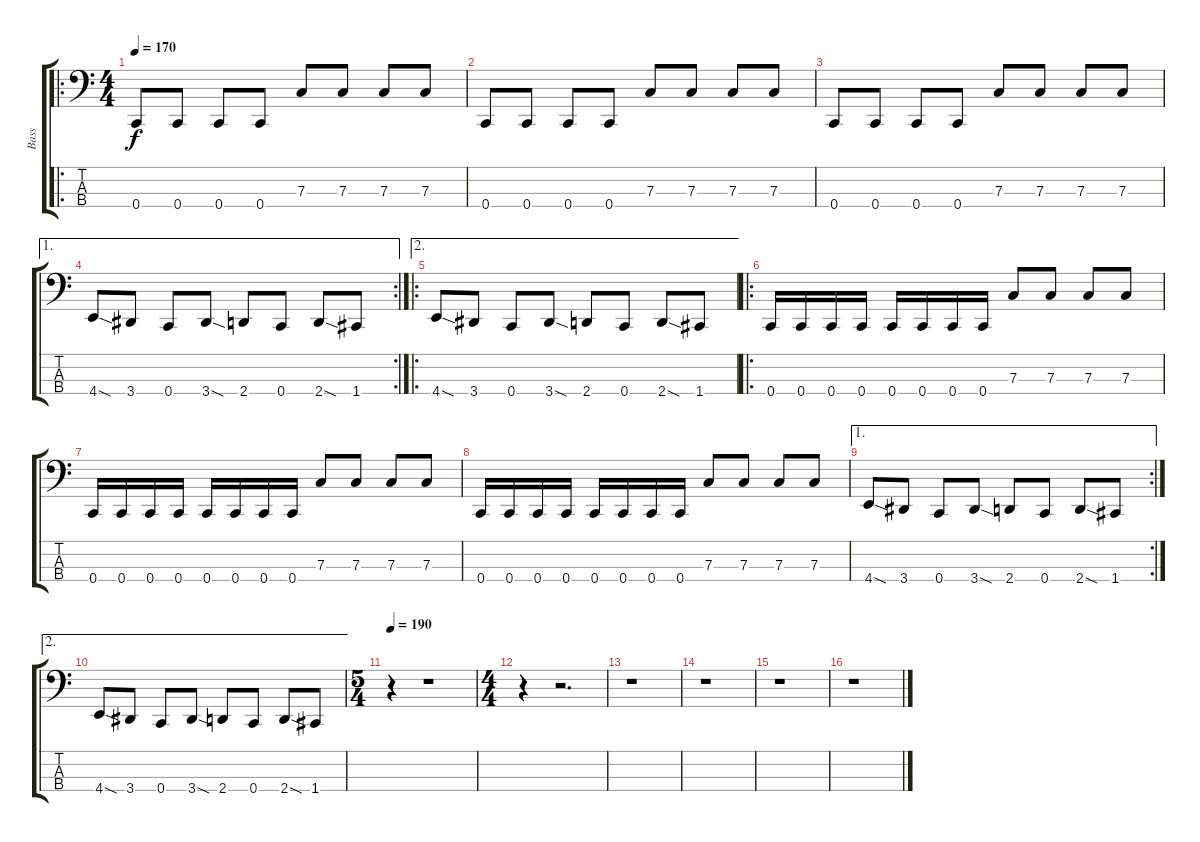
\track ("Bass" "Bass") {instrument electricbasspick}
\staff {score tabs}
\tuning (Eb2 Bb1 F1 C1) {hide}
\ro
\ts (4 4)
\tempo 170
\clef f4
\ks c
0.4.8{dy f instrument electricbasspick} 0.4.8 0.4.8 0.4.8 7.3.8 7.3.8 7.3.8 7.3.8 |
0.4.8 0.4.8 0.4.8 0.4.8 7.3.8 7.3.8 7.3.8 7.3.8 |
0.4.8 0.4.8 0.4.8 0.4.8 7.3.8 7.3.8 7.3.8 7.3.8 |
\ae 1
\rc 2
4.4{sod}.8 3.4.8 0.4.8 3.4{sod}.8 2.4.8 0.4.8 2.4{sod}.8 1.4.8 |
\ae 2
\ro
4.4{sod}.8 3.4.8 0.4.8 3.4{sod}.8 2.4.8 0.4.8 2.4{sod}.8 1.4.8 |
\ro
0.4.16 0.4.16 0.4.16 0.4.16 0.4.16 0.4.16 0.4.16 0.4.16 7.3.8 7.3.8 7.3.8 7.3.8 |
0.4.16 0.4.16 0.4.16 0.4.16 0.4.16 0.4.16 0.4.16 0.4.16 7.3.8 7.3.8 7.3.8 7.3.8 |
0.4.16 0.4.16 0.4.16 0.4.16 0.4.16 0.4.16 0.4.16 0.4.16 7.3.8 7.3.8 7.3.8 7.3.8 |
\ae 1
\rc 2
4.4{sod}.8 3.4.8 0.4.8 3.4{sod}.8 2.4.8 0.4.8 2.4{sod}.8 1.4.8 |
\ae 2
4.4{sod}.8 3.4.8 0.4.8 3.4{sod}.8 2.4.8 0.4.8 2.4{sod}.8 1.4.8 |
\ts (5 4)
\tempo 190
r.4 r.1 |
\ts (4 4)
r.4 r.2{d} |
r.1 |
r.1 |
r.1 |
r.1
